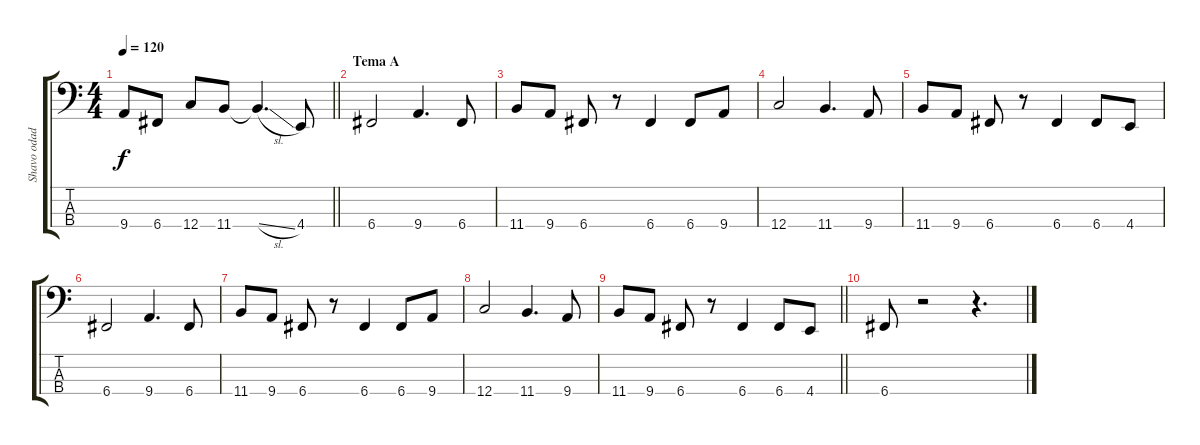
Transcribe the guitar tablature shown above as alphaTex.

\track ("Shavo odadjian (Bajo)" "Shavo odad") {instrument electricbassfinger}
\staff {score tabs}
\tuning (F2 C2 G1 C1) {hide}
\ts (4 4)
\tempo 120
\clef f4
\barLineRight lightlight
\ks c
9.4.8{dy f} 6.4.8 12.4.8 11.4.8 11.4{sl t}.4{d} 4.4.8 |
\section ("" "Tema A")
6.4.2 9.4.4{d} 6.4.8 |
11.4.8 9.4.8 6.4.8 r.8 6.4.4 6.4.8 9.4.8 |
12.4.2 11.4.4{d} 9.4.8 |
11.4.8 9.4.8 6.4.8 r.8 6.4.4 6.4.8 4.4.8 |
6.4.2 9.4.4{d} 6.4.8 |
11.4.8 9.4.8 6.4.8 r.8 6.4.4 6.4.8 9.4.8 |
12.4.2 11.4.4{d} 9.4.8 |
\barLineRight lightlight
11.4.8 9.4.8 6.4.8 r.8 6.4.4 6.4.8 4.4.8 |
6.4.8 r.2 r.4{d}
